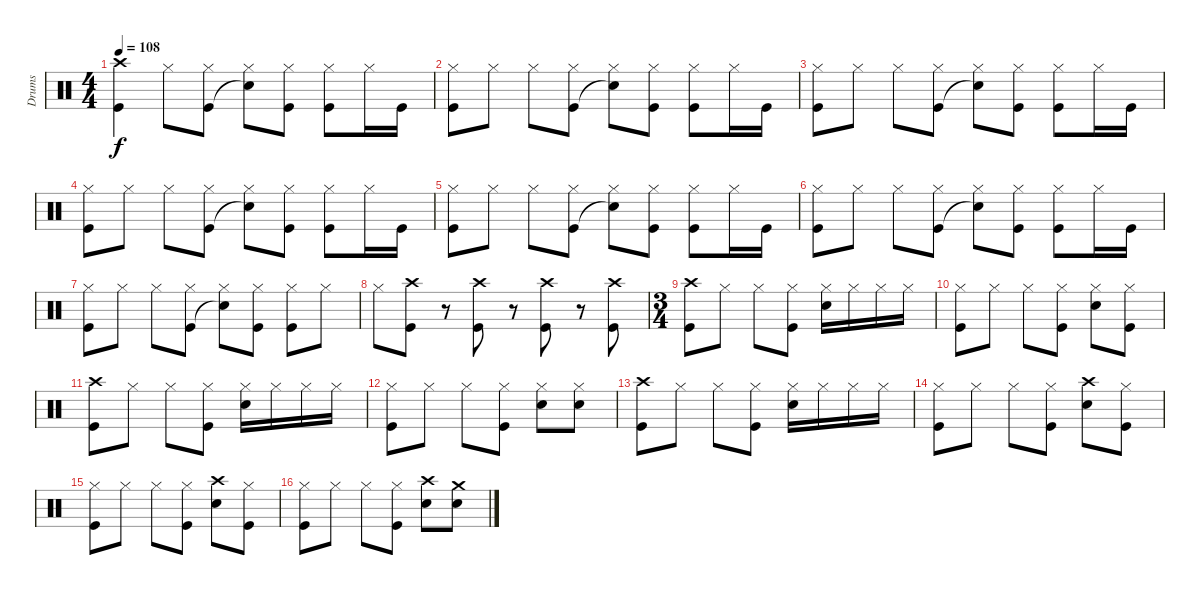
\track ("Drums" "Drums") {instrument percussion}
\staff {score}
\articulation defaults
\ts (4 4)
\tempo 108
\clef neutral
\ks c
("Crash high (hit)" "Kick (hit)").4{dy f} "Hi-Hat (closed)".8 ("Hi-Hat (closed)" "Kick (hit)").8 ("Hi-Hat (closed)" "Snare (hit)"{t}).8 ("Hi-Hat (closed)" "Kick (hit)").8 ("Hi-Hat (closed)" "Kick (hit)").8 "Hi-Hat (closed)".16 "Kick (hit)".16 |
("Hi-Hat (closed)" "Kick (hit)").8 "Hi-Hat (closed)".8 "Hi-Hat (closed)".8 ("Hi-Hat (closed)" "Kick (hit)").8 ("Hi-Hat (closed)" "Snare (hit)"{t}).8 ("Hi-Hat (closed)" "Kick (hit)").8 ("Hi-Hat (closed)" "Kick (hit)").8 "Hi-Hat (closed)".16 "Kick (hit)".16 |
("Hi-Hat (closed)" "Kick (hit)").8 "Hi-Hat (closed)".8 "Hi-Hat (closed)".8 ("Hi-Hat (closed)" "Kick (hit)").8 ("Hi-Hat (closed)" "Snare (hit)"{t}).8 ("Hi-Hat (closed)" "Kick (hit)").8 ("Hi-Hat (closed)" "Kick (hit)").8 "Hi-Hat (closed)".16 "Kick (hit)".16 |
("Hi-Hat (closed)" "Kick (hit)").8 "Hi-Hat (closed)".8 "Hi-Hat (closed)".8 ("Hi-Hat (closed)" "Kick (hit)").8 ("Hi-Hat (closed)" "Snare (hit)"{t}).8 ("Hi-Hat (closed)" "Kick (hit)").8 ("Hi-Hat (closed)" "Kick (hit)").8 "Hi-Hat (closed)".16 "Kick (hit)".16 |
("Hi-Hat (closed)" "Kick (hit)").8 "Hi-Hat (closed)".8 "Hi-Hat (closed)".8 ("Hi-Hat (closed)" "Kick (hit)").8 ("Hi-Hat (closed)" "Snare (hit)"{t}).8 ("Hi-Hat (closed)" "Kick (hit)").8 ("Hi-Hat (closed)" "Kick (hit)").8 "Hi-Hat (closed)".16 "Kick (hit)".16 |
("Hi-Hat (closed)" "Kick (hit)").8 "Hi-Hat (closed)".8 "Hi-Hat (closed)".8 ("Hi-Hat (closed)" "Kick (hit)").8 ("Hi-Hat (closed)" "Snare (hit)"{t}).8 ("Hi-Hat (closed)" "Kick (hit)").8 ("Hi-Hat (closed)" "Kick (hit)").8 "Hi-Hat (closed)".16 "Kick (hit)".16 |
("Hi-Hat (closed)" "Kick (hit)").8 "Hi-Hat (closed)".8 "Hi-Hat (closed)".8 ("Hi-Hat (closed)" "Kick (hit)").8 ("Hi-Hat (closed)" "Snare (hit)"{t}).8 ("Hi-Hat (closed)" "Kick (hit)").8 ("Hi-Hat (closed)" "Kick (hit)").8 "Hi-Hat (closed)".8 |
"Hi-Hat (closed)".8 ("Crash high (hit)" "Kick (hit)").8 r.8 ("Crash high (hit)" "Kick (hit)").8 r.8 ("Crash high (hit)" "Kick (hit)").8 r.8 ("Crash high (hit)" "Kick (hit)").8 |
\ts (3 4)
("Crash high (hit)" "Kick (hit)").8 "Hi-Hat (closed)".8 "Hi-Hat (closed)".8 ("Hi-Hat (closed)" "Kick (hit)").8 ("Hi-Hat (closed)" "Snare (hit) 2").16 "Hi-Hat (closed)".16 "Hi-Hat (closed)".16 "Hi-Hat (closed)".16 |
("Hi-Hat (closed)" "Kick (hit)").8 "Hi-Hat (closed)".8 "Hi-Hat (closed)".8 ("Hi-Hat (closed)" "Kick (hit)").8 ("Hi-Hat (closed)" "Snare (hit) 2").8 ("Hi-Hat (closed)" "Kick (hit)").8 |
("Crash high (hit)" "Kick (hit)").8 "Hi-Hat (closed)".8 "Hi-Hat (closed)".8 ("Hi-Hat (closed)" "Kick (hit)").8 ("Hi-Hat (closed)" "Snare (hit) 2").16 "Hi-Hat (closed)".16 "Hi-Hat (closed)".16 "Hi-Hat (closed)".16 |
("Hi-Hat (closed)" "Kick (hit)").8 "Hi-Hat (closed)".8 "Hi-Hat (closed)".8 ("Hi-Hat (closed)" "Kick (hit)").8 ("Hi-Hat (closed)" "Snare (hit) 2").8 ("Hi-Hat (closed)" "Snare (hit) 2").8 |
("Crash high (hit)" "Kick (hit)").8 "Hi-Hat (closed)".8 "Hi-Hat (closed)".8 ("Hi-Hat (closed)" "Kick (hit)").8 ("Hi-Hat (closed)" "Snare (hit) 2").16 "Hi-Hat (closed)".16 "Hi-Hat (closed)".16 "Hi-Hat (closed)".16 |
("Hi-Hat (closed)" "Kick (hit)").8 "Hi-Hat (closed)".8 "Hi-Hat (closed)".8 ("Hi-Hat (closed)" "Kick (hit)").8 ("Crash high (hit)" "Snare (hit) 2").8 ("Hi-Hat (closed)" "Kick (hit)").8 |
("Hi-Hat (closed)" "Kick (hit)").8 "Hi-Hat (closed)".8 "Hi-Hat (closed)".8 ("Hi-Hat (closed)" "Kick (hit)").8 ("Crash high (hit)" "Snare (hit) 2").8 ("Hi-Hat (closed)" "Kick (hit)").8 |
("Hi-Hat (closed)" "Kick (hit)").8 "Hi-Hat (closed)".8 "Hi-Hat (closed)".8 ("Hi-Hat (closed)" "Kick (hit)").8 ("Crash high (hit)" "Snare (hit) 2").8 ("Crash medium (hit)" "Snare (hit) 2").8
